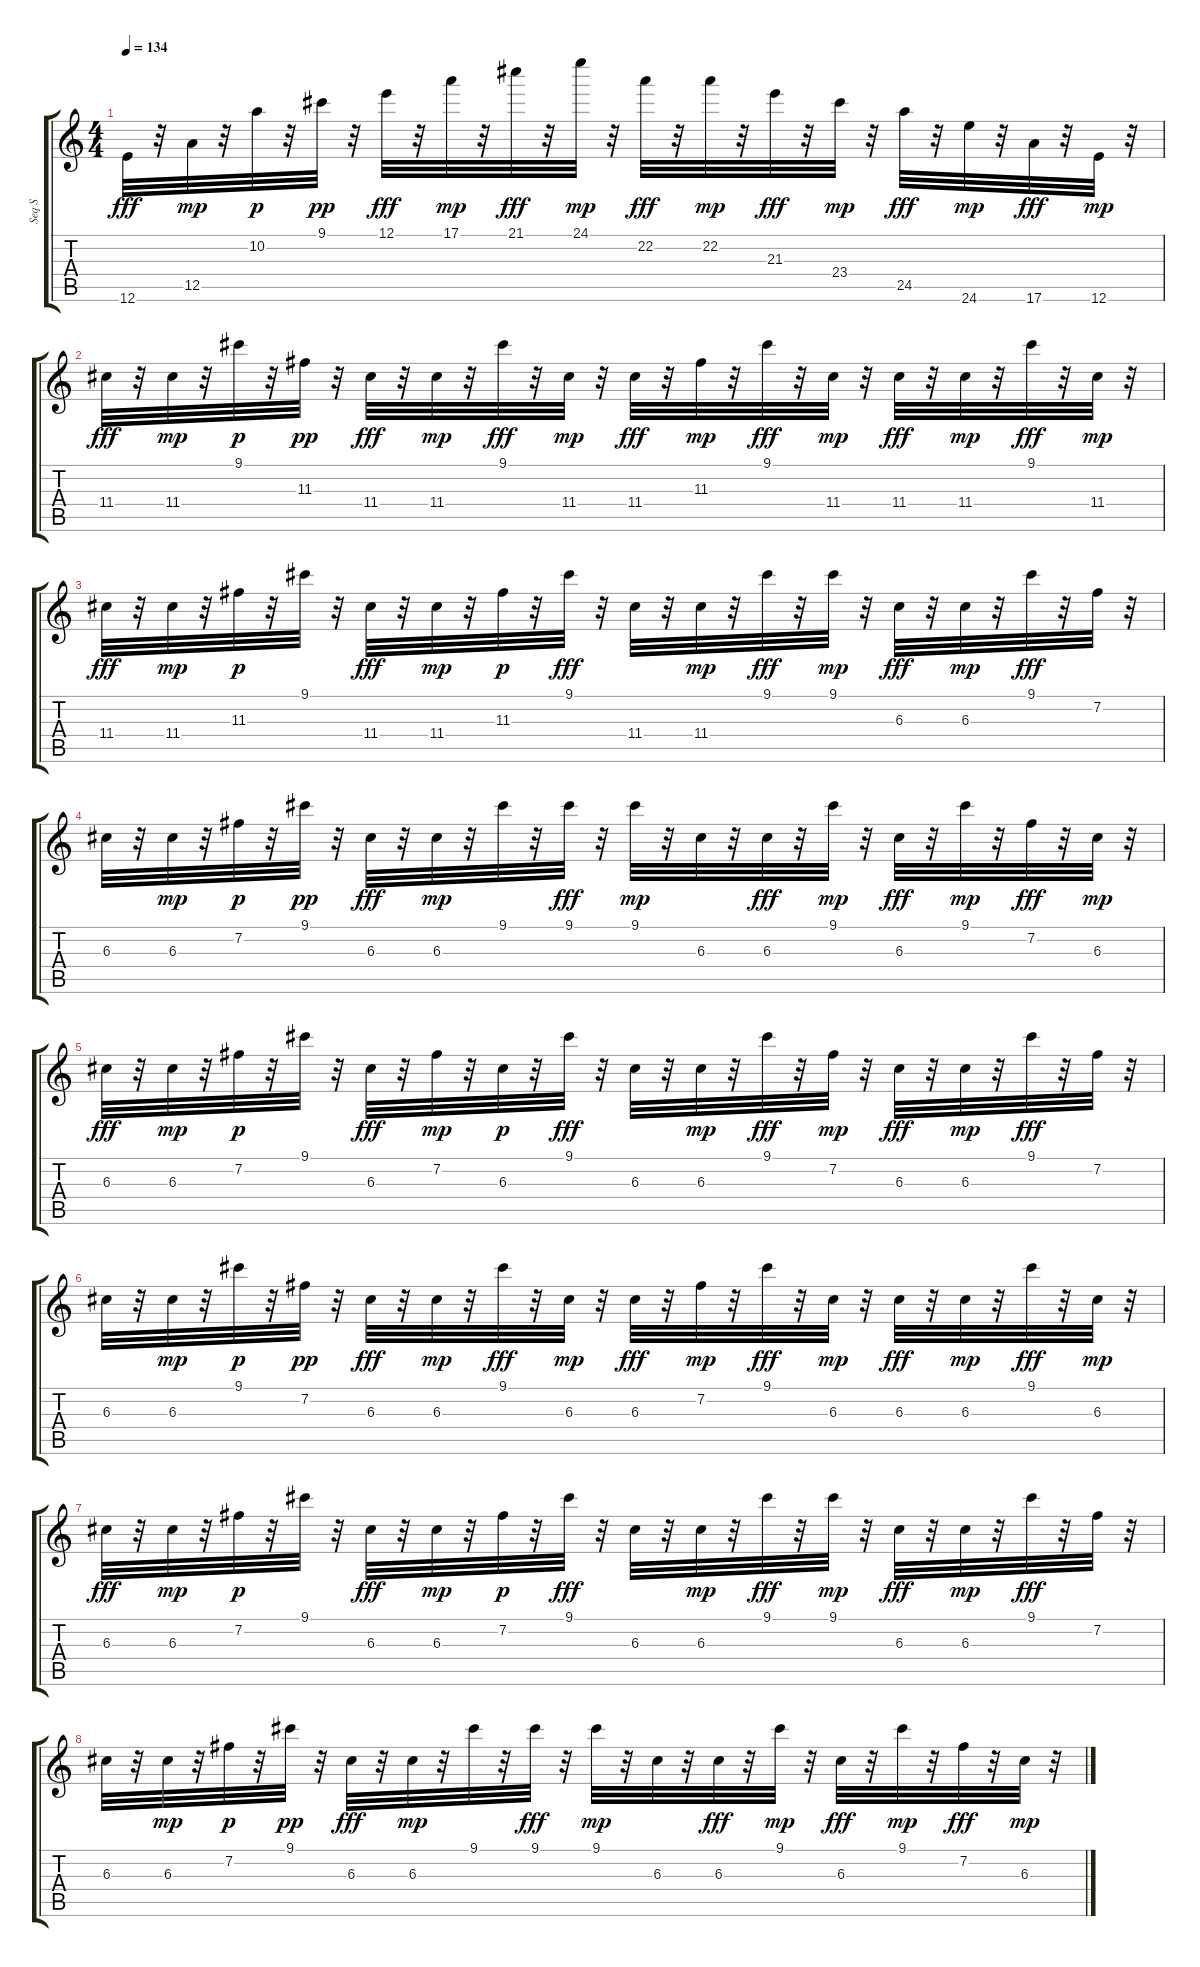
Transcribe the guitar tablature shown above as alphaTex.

\track ("Seq S" "Seq S") {instrument synthbass1}
\staff {score tabs}
\tuning (E4 B3 G3 D3 A2 E2) {hide}
\ts (4 4)
\tempo 134
\clef g2
\ks c
12.6.32{dy fff} r.32 12.5.32{dy mp} r.32 10.2.32{dy p} r.32 9.1.32{dy pp} r.32 12.1.32{dy fff} r.32 17.1.32{dy mp} r.32 21.1.32{dy fff} r.32 24.1.32{dy mp} r.32 22.2.32{dy fff} r.32 22.2.32{dy mp} r.32 21.3.32{dy fff} r.32 23.4.32{dy mp} r.32 24.5.32{dy fff} r.32 24.6.32{dy mp} r.32 17.6.32{dy fff} r.32 12.6.32{dy mp} r.32 |
11.4.32{dy fff} r.32 11.4.32{dy mp} r.32 9.1.32{dy p} r.32 11.3.32{dy pp} r.32 11.4.32{dy fff} r.32 11.4.32{dy mp} r.32 9.1.32{dy fff} r.32 11.4.32{dy mp} r.32 11.4.32{dy fff} r.32 11.3.32{dy mp} r.32 9.1.32{dy fff} r.32 11.4.32{dy mp} r.32 11.4.32{dy fff} r.32 11.4.32{dy mp} r.32 9.1.32{dy fff} r.32 11.4.32{dy mp} r.32 |
11.4.32{dy fff} r.32 11.4.32{dy mp} r.32 11.3.32{dy p} r.32 9.1.32 r.32 11.4.32{dy fff} r.32 11.4.32{dy mp} r.32 11.3.32{dy p} r.32 9.1.32{dy fff} r.32 11.4.32 r.32 11.4.32{dy mp} r.32 9.1.32{dy fff} r.32 9.1.32{dy mp} r.32 6.3.32{dy fff} r.32 6.3.32{dy mp} r.32 9.1.32{dy fff} r.32 7.2.32 r.32 |
6.3.32 r.32 6.3.32{dy mp} r.32 7.2.32{dy p} r.32 9.1.32{dy pp} r.32 6.3.32{dy fff} r.32 6.3.32{dy mp} r.32 9.1.32 r.32 9.1.32{dy fff} r.32 9.1.32{dy mp} r.32 6.3.32 r.32 6.3.32{dy fff} r.32 9.1.32{dy mp} r.32 6.3.32{dy fff} r.32 9.1.32{dy mp} r.32 7.2.32{dy fff} r.32 6.3.32{dy mp} r.32 |
6.3.32{dy fff} r.32 6.3.32{dy mp} r.32 7.2.32{dy p} r.32 9.1.32 r.32 6.3.32{dy fff} r.32 7.2.32{dy mp} r.32 6.3.32{dy p} r.32 9.1.32{dy fff} r.32 6.3.32 r.32 6.3.32{dy mp} r.32 9.1.32{dy fff} r.32 7.2.32{dy mp} r.32 6.3.32{dy fff} r.32 6.3.32{dy mp} r.32 9.1.32{dy fff} r.32 7.2.32 r.32 |
6.3.32 r.32 6.3.32{dy mp} r.32 9.1.32{dy p} r.32 7.2.32{dy pp} r.32 6.3.32{dy fff} r.32 6.3.32{dy mp} r.32 9.1.32{dy fff} r.32 6.3.32{dy mp} r.32 6.3.32{dy fff} r.32 7.2.32{dy mp} r.32 9.1.32{dy fff} r.32 6.3.32{dy mp} r.32 6.3.32{dy fff} r.32 6.3.32{dy mp} r.32 9.1.32{dy fff} r.32 6.3.32{dy mp} r.32 |
6.3.32{dy fff} r.32 6.3.32{dy mp} r.32 7.2.32{dy p} r.32 9.1.32 r.32 6.3.32{dy fff} r.32 6.3.32{dy mp} r.32 7.2.32{dy p} r.32 9.1.32{dy fff} r.32 6.3.32 r.32 6.3.32{dy mp} r.32 9.1.32{dy fff} r.32 9.1.32{dy mp} r.32 6.3.32{dy fff} r.32 6.3.32{dy mp} r.32 9.1.32{dy fff} r.32 7.2.32 r.32 |
6.3.32 r.32 6.3.32{dy mp} r.32 7.2.32{dy p} r.32 9.1.32{dy pp} r.32 6.3.32{dy fff} r.32 6.3.32{dy mp} r.32 9.1.32 r.32 9.1.32{dy fff} r.32 9.1.32{dy mp} r.32 6.3.32 r.32 6.3.32{dy fff} r.32 9.1.32{dy mp} r.32 6.3.32{dy fff} r.32 9.1.32{dy mp} r.32 7.2.32{dy fff} r.32 6.3.32{dy mp} r.32
